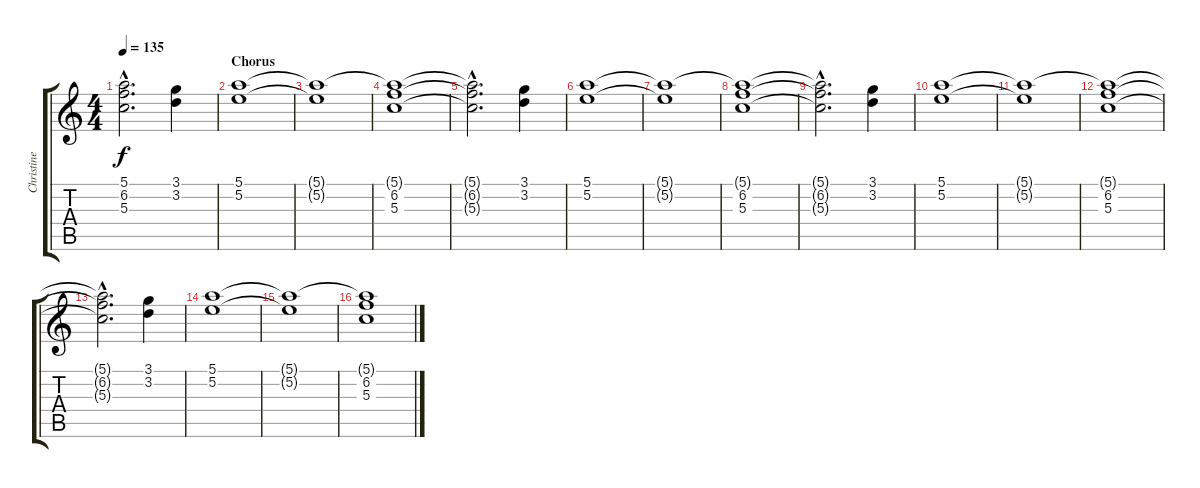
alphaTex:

\track ("Christine (KeybHigh)" "Christine ") {instrument stringensemble2}
\staff {score tabs}
\tuning (E5 B4 G4 D4 A3 E3) {hide}
\ts (4 4)
\tempo 135
\clef g2
\ks c
(5.1{hac t} 6.2{hac t} 5.3{hac t}).2{d dy f} (3.1 3.2).4 |
\section ("" "Chorus")
(5.1 5.2).1 |
(5.1{t} 5.2{t}).1 |
(5.1{t} 6.2 5.3).1 |
(5.1{hac t} 6.2{hac t} 5.3{hac t}).2{d} (3.1 3.2).4 |
(5.1 5.2).1 |
(5.1{t} 5.2{t}).1 |
(5.1{t} 6.2 5.3).1 |
(5.1{hac t} 6.2{hac t} 5.3{hac t}).2{d} (3.1 3.2).4 |
(5.1 5.2).1 |
(5.1{t} 5.2{t}).1 |
(5.1{t} 6.2 5.3).1 |
(5.1{hac t} 6.2{hac t} 5.3{hac t}).2{d} (3.1 3.2).4 |
(5.1 5.2).1 |
(5.1{t} 5.2{t}).1 |
(5.1{t} 6.2 5.3).1
